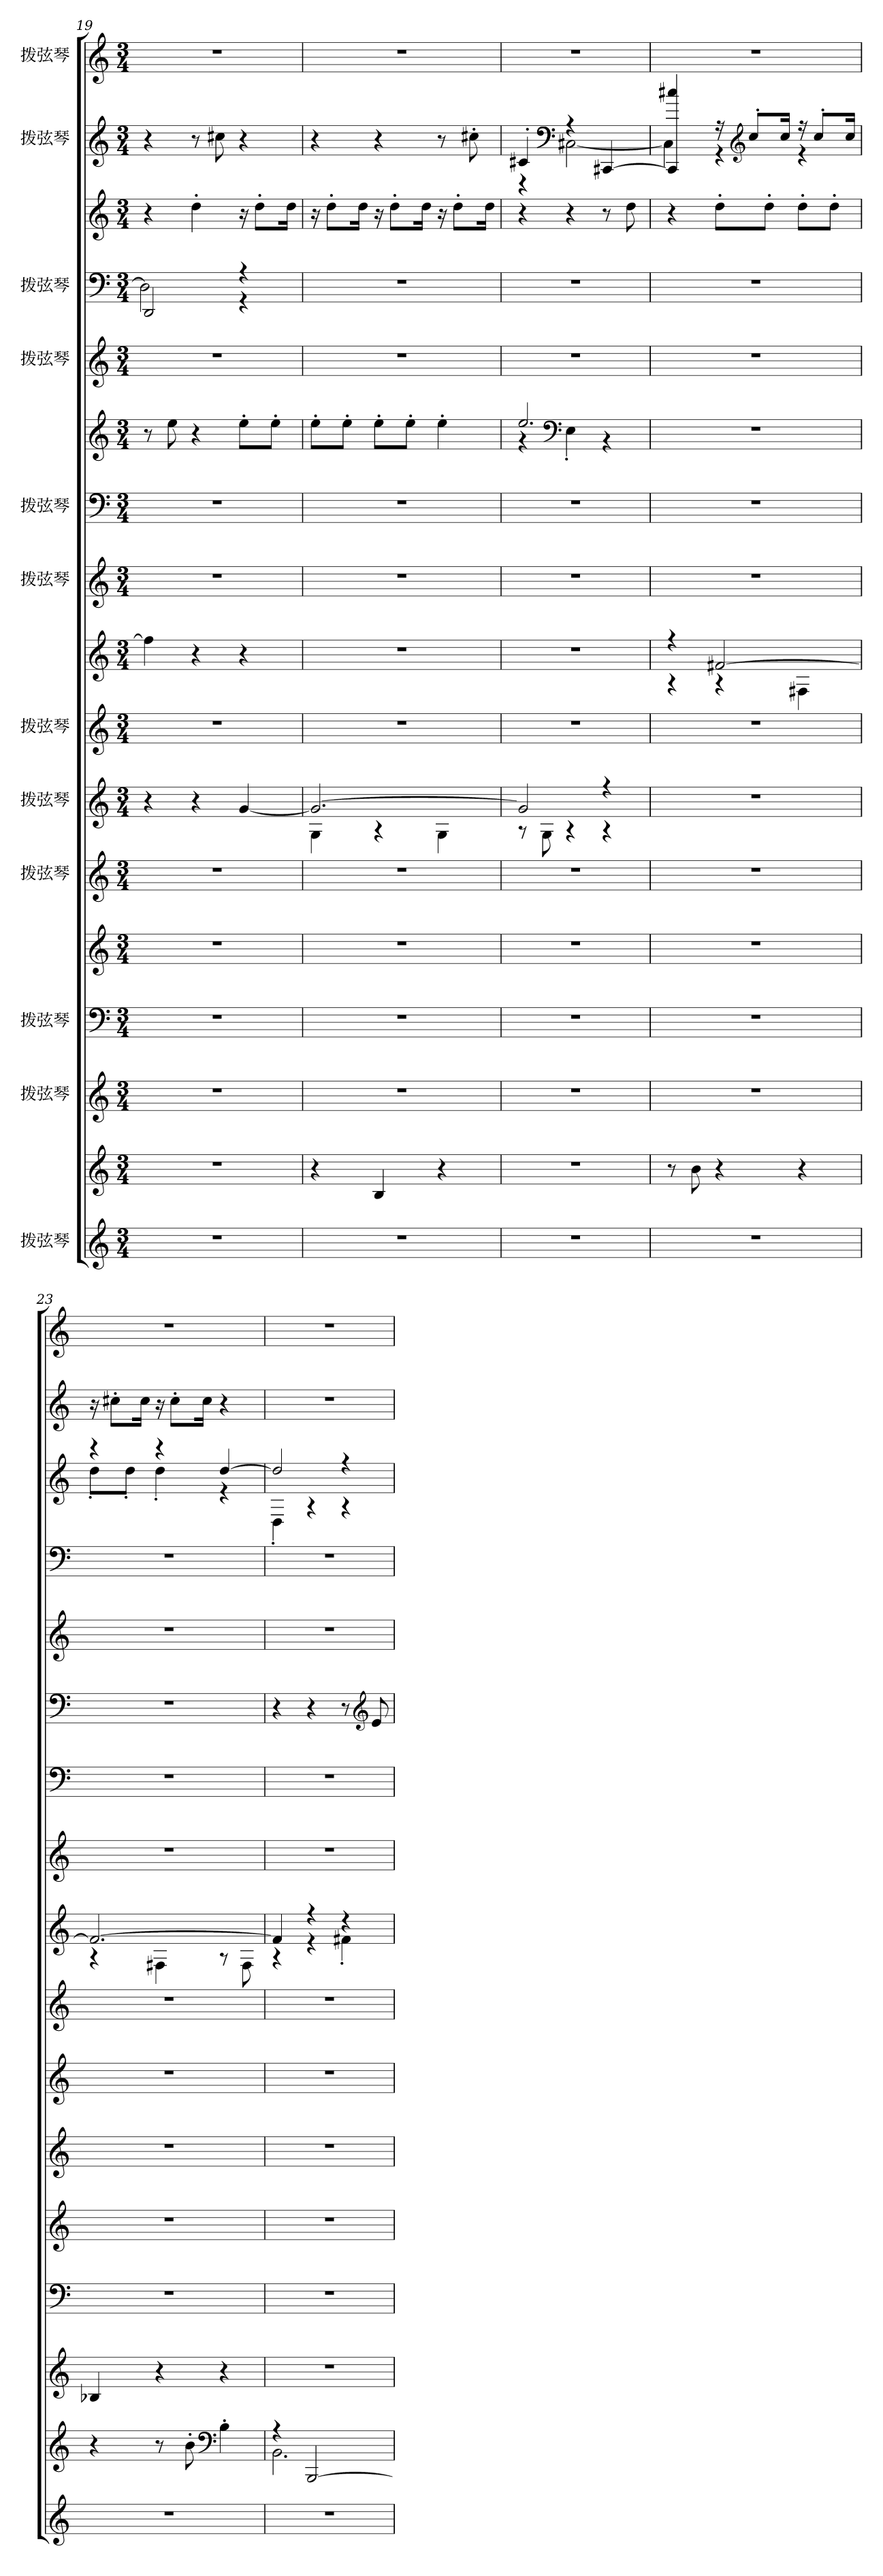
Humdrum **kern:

**kern	**kern	**kern	**kern	**kern	**kern	**kern	**kern	**kern	**kern	**kern	**kern	**kern	**kern	**kern	**kern	**kern
*part12	*part12	*part11	*part10	*part10	*part9	*part8	*part7	*part7	*part6	*part5	*part5	*part4	*part3	*part3	*part2	*part1
*staff17	*staff16	*staff15	*staff14	*staff13	*staff12	*staff11	*staff10	*staff9	*staff8	*staff7	*staff6	*staff5	*staff4	*staff3	*staff2	*staff1
*I"拨弦琴	*	*I"拨弦琴	*I"拨弦琴	*	*I"拨弦琴	*I"拨弦琴	*I"拨弦琴	*	*I"拨弦琴	*I"拨弦琴	*	*I"拨弦琴	*I"拨弦琴	*	*I"拨弦琴	*I"拨弦琴
*clefG2	*clefG2	*clefG2	*clefF4	*clefG2	*clefG2	*clefG2	*clefG2	*clefG2	*clefG2	*clefF4	*clefG2	*clefG2	*clefF4	*clefG2	*clefG2	*clefG2
*k[]	*k[]	*k[]	*k[]	*k[]	*k[]	*k[]	*k[]	*k[]	*k[]	*k[]	*k[]	*k[]	*k[]	*k[]	*k[]	*k[]
*M3/4	*M3/4	*M3/4	*M3/4	*M3/4	*M3/4	*M3/4	*M3/4	*M3/4	*M3/4	*M3/4	*M3/4	*M3/4	*M3/4	*M3/4	*M3/4	*M3/4
=19	=19	=19	=19	=19	=19	=19	=19	=19	=19	=19	=19	=19	=19	=19	=19	=19
*	*	*	*	*	*	*	*	*	*	*	*	*	*^	*	*	*
2.r	2.r	2.r	2.r	2.r	2.r	4r	2.r	4ff#\]	2.r	2.r	8r	2.r	2DD/	2D\]	4r	4r	2.r
.	.	.	.	.	.	.	.	.	.	.	8ee\	.	.	.	.	.	.
.	.	.	.	.	.	4r	.	4r	.	.	4r	.	.	.	4dd'\	8r	.
.	.	.	.	.	.	.	.	.	.	.	.	.	.	.	.	8cc#X\	.
.	.	.	.	.	.	[4g/	.	4r	.	.	8ee'\L	.	4r	4r	16r	4r	.
.	.	.	.	.	.	.	.	.	.	.	.	.	.	.	8dd'\L	.	.
.	.	.	.	.	.	.	.	.	.	.	8ee'\J	.	.	.	.	.	.
.	.	.	.	.	.	.	.	.	.	.	.	.	.	.	16dd\Jk	.	.
*	*	*	*	*	*	*	*	*	*	*	*	*	*v	*v	*	*	*
!!LO:PB:g=z
=20	=20	=20	=20	=20	=20	=20	=20	=20	=20	=20	=20	=20	=20	=20	=20	=20
*	*	*	*	*	*	*^	*	*	*	*	*	*	*	*	*	*
2.r	4r	2.r	2.r	2.r	2.r	2.g/_	4G\	2.r	2.r	2.r	2.r	8ee'\L	2.r	2.r	16r	4r	2.r
.	.	.	.	.	.	.	.	.	.	.	.	.	.	.	8dd'\L	.	.
.	.	.	.	.	.	.	.	.	.	.	.	8ee'\J	.	.	.	.	.
.	.	.	.	.	.	.	.	.	.	.	.	.	.	.	16dd\Jk	.	.
.	4B/	.	.	.	.	.	4r	.	.	.	.	8ee'\L	.	.	16r	4r	.
.	.	.	.	.	.	.	.	.	.	.	.	.	.	.	8dd'\L	.	.
.	.	.	.	.	.	.	.	.	.	.	.	8ee'\J	.	.	.	.	.
.	.	.	.	.	.	.	.	.	.	.	.	.	.	.	16dd\Jk	.	.
.	4r	.	.	.	.	.	4G\	.	.	.	.	4ee'\	.	.	16r	8r	.
.	.	.	.	.	.	.	.	.	.	.	.	.	.	.	8dd'\L	.	.
.	.	.	.	.	.	.	.	.	.	.	.	.	.	.	.	8cc#X'\	.
.	.	.	.	.	.	.	.	.	.	.	.	.	.	.	16dd\Jk	.	.
=21	=21	=21	=21	=21	=21	=21	=21	=21	=21	=21	=21	=21	=21	=21	=21	=21	=21
*	*	*	*	*	*	*	*	*	*	*	*	*^	*	*	*	*^	*
2.r	2.r	2.r	2.r	2.r	2.r	2g/]	8r	2.r	2.r	2.r	2.r	2.ee/	4r	2.r	2.r	4r	4c#X'/	4r	2.r
.	.	.	.	.	.	.	8G\	.	.	.	.	.	.	.	.	.	.	.	.
*	*	*	*	*	*	*	*	*	*	*	*	*clefF4	*	*	*	*	*clefF4	*	*
.	.	.	.	.	.	.	4r	.	.	.	.	.	4E'\	.	.	4r	4r	[2C#X\	.
.	.	.	.	.	.	4r	4r	.	.	.	.	.	4r	.	.	8r	[4CC#X/	.	.
.	.	.	.	.	.	.	.	.	.	.	.	.	.	.	.	8dd\	.	.	.
*	*	*	*	*	*	*v	*v	*	*	*	*	*v	*v	*	*	*	*	*	*
=22	=22	=22	=22	=22	=22	=22	=22	=22	=22	=22	=22	=22	=22	=22	=22	=22	=22
*	*	*	*	*	*	*	*	*^	*	*	*	*	*	*	*	*	*
2.r	8r	2.r	2.r	2.r	2.r	2.r	2.r	4r	4r	2.r	2.r	2.r	2.r	2.r	4r	4CC#/] 4cc#X/	4C#\]	2.r
.	8b\	.	.	.	.	.	.	.	.	.	.	.	.	.	.	.	.	.
.	4r	.	.	.	.	.	.	[2f#X/	4r	.	.	.	.	.	8dd'\L	16r	4r	.
*	*	*	*	*	*	*	*	*	*	*	*	*	*	*	*	*clefG2	*	*
.	.	.	.	.	.	.	.	.	.	.	.	.	.	.	.	8cc#'/L	.	.
.	.	.	.	.	.	.	.	.	.	.	.	.	.	.	8dd'\J	.	.	.
.	.	.	.	.	.	.	.	.	.	.	.	.	.	.	.	16cc#/Jk	.	.
.	4r	.	.	.	.	.	.	.	4F#X\	.	.	.	.	.	8dd'\L	16r	4r	.
.	.	.	.	.	.	.	.	.	.	.	.	.	.	.	.	8cc#'/L	.	.
.	.	.	.	.	.	.	.	.	.	.	.	.	.	.	8dd'\J	.	.	.
.	.	.	.	.	.	.	.	.	.	.	.	.	.	.	.	16cc#/Jk	.	.
*	*	*	*	*	*	*	*	*	*	*	*	*	*	*	*	*v	*v	*
=23	=23	=23	=23	=23	=23	=23	=23	=23	=23	=23	=23	=23	=23	=23	=23	=23	=23
*	*	*	*	*	*	*	*	*	*	*	*	*	*	*	*^	*	*
2.r	4r	4B-X/	2.r	2.r	2.r	2.r	2.r	2.f#/_	4r	2.r	2.r	2.r	2.r	2.r	4r	8dd'\L	16r	2.r
.	.	.	.	.	.	.	.	.	.	.	.	.	.	.	.	.	8cc#X'\L	.
.	.	.	.	.	.	.	.	.	.	.	.	.	.	.	.	8dd'\J	.	.
.	.	.	.	.	.	.	.	.	.	.	.	.	.	.	.	.	16cc#\Jk	.
.	8r	4r	.	.	.	.	.	.	4F#X\	.	.	.	.	.	4r	4dd'\	16r	.
.	.	.	.	.	.	.	.	.	.	.	.	.	.	.	.	.	8cc#'\L	.
.	8b'\	.	.	.	.	.	.	.	.	.	.	.	.	.	.	.	.	.
.	.	.	.	.	.	.	.	.	.	.	.	.	.	.	.	.	16cc#\Jk	.
*	*clefF4	*	*	*	*	*	*	*	*	*	*	*	*	*	*	*	*	*
.	4B'\	4r	.	.	.	.	.	.	8r	.	.	.	.	.	[4dd/	4r	4r	.
.	.	.	.	.	.	.	.	.	8F#\	.	.	.	.	.	.	.	.	.
!!LO:PB:g=z
=24	=24	=24	=24	=24	=24	=24	=24	=24	=24	=24	=24	=24	=24	=24	=24	=24	=24	=24
*	*^	*	*	*	*	*	*	*	*	*	*	*	*	*	*	*	*	*
2.r	4r	2.BB\	2.r	2.r	2.r	2.r	2.r	2.r	4f#/]	4r	2.r	2.r	4r	2.r	2.r	2dd/]	4D'\	2.r	2.r
.	[2BBB/	.	.	.	.	.	.	.	4r	4r	.	.	4r	.	.	.	4r	.	.
.	.	.	.	.	.	.	.	.	4r	4f#X'\	.	.	8r	.	.	4r	4r	.	.
*	*	*	*	*	*	*	*	*	*	*	*	*	*clefG2	*	*	*	*	*	*
.	.	.	.	.	.	.	.	.	.	.	.	.	8e/	.	.	.	.	.	.
*	*v	*v	*	*	*	*	*	*	*v	*v	*	*	*	*	*	*v	*v	*	*
=	=	=	=	=	=	=	=	=	=	=	=	=	=	=	=	=
*-	*-	*-	*-	*-	*-	*-	*-	*-	*-	*-	*-	*-	*-	*-	*-	*-
